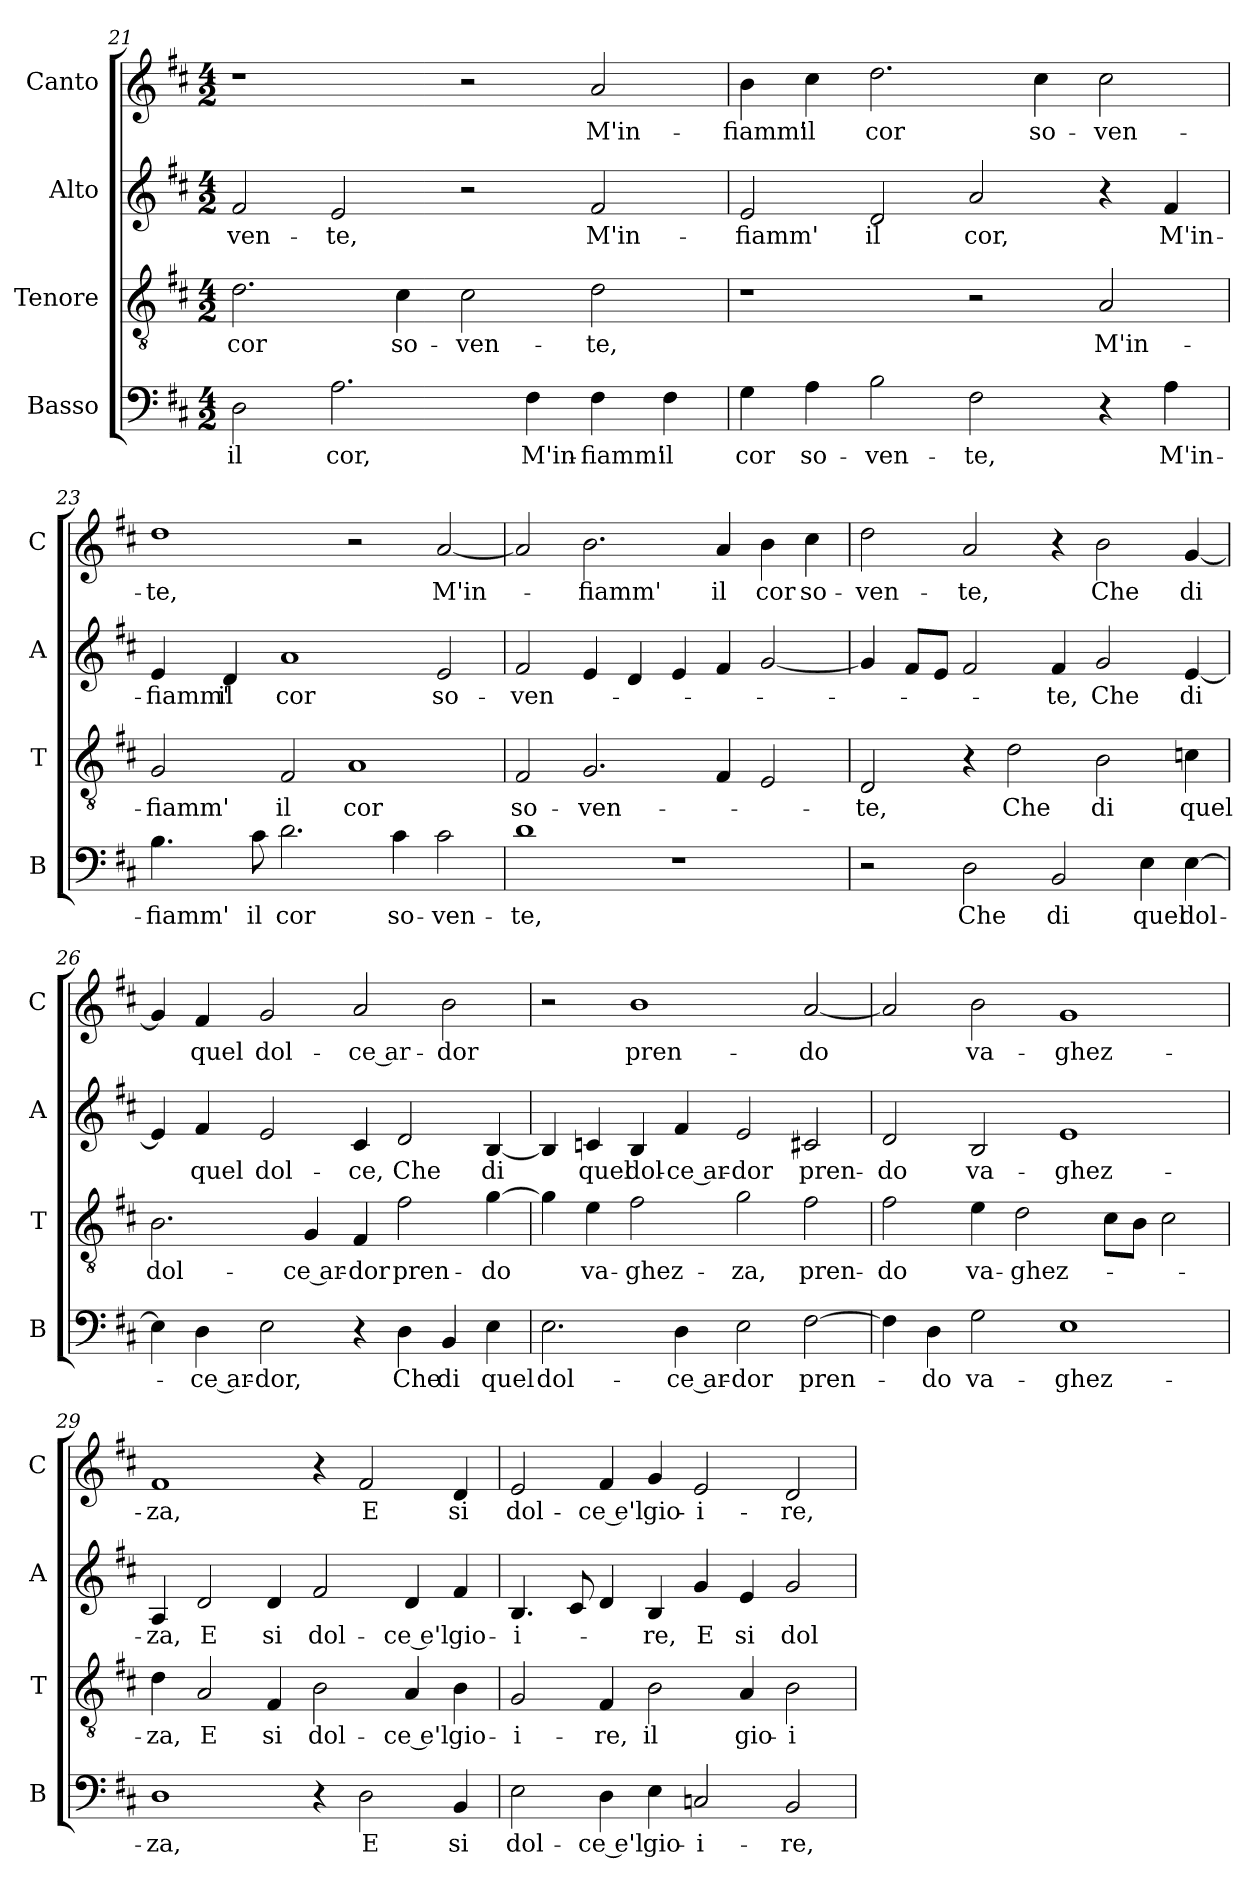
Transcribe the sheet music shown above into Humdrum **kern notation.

**kern	**text	**kern	**text	**kern	**text	**kern	**text
*part4	*part4	*part3	*part3	*part2	*part2	*part1	*part1
*staff4	*staff4	*staff3	*staff3	*staff2	*staff2	*staff1	*staff1
*I"Basso	*	*I"Tenore	*	*I"Alto	*	*I"Canto	*
*I'B	*	*I'T	*	*I'A	*	*I'C	*
*clefF4	*	*clefGv2	*	*clefG2	*	*clefG2	*
*k[f#c#]	*	*k[f#c#]	*	*k[f#c#]	*	*k[f#c#]	*
*D:	*	*D:	*	*D:	*	*D:	*
*M4/2	*	*M4/2	*	*M4/2	*	*M4/2	*
=21	=21	=21	=21	=21	=21	=21	=21
!	!LO:LY:b	!	!LO:LY:b	!	!LO:LY:b	!	!
2D\	il	2.d\	cor	2f#/	-ven-	1r	.
!	!LO:LY:b	!	!	!	!LO:LY:b	!	!
2.A\	cor,	.	.	2e/	-te,	.	.
!	!	!	!LO:LY:b	!	!	!	!
.	.	4c#\	so-	.	.	.	.
!	!	!	!LO:LY:b	!	!	!	!
.	.	2c#\	-ven-	2r	.	2r	.
!	!LO:LY:b	!	!	!	!	!	!
4F#\	M'in-	.	.	.	.	.	.
!	!LO:LY:b	!	!LO:LY:b	!	!LO:LY:b	!	!LO:LY:b
4F#\	-fiamm'	2d\	-te,	2f#/	M'in-	2a/	M'in-
!	!LO:LY:b	!	!	!	!	!	!
4F#\	il	.	.	.	.	.	.
!!LO:PB:g=z
=22	=22	=22	=22	=22	=22	=22	=22
!	!LO:LY:b	!	!	!	!LO:LY:b	!	!LO:LY:b
4G\	cor	1r	.	2e/	-fiamm'	4b\	-fiamm'
!	!LO:LY:b	!	!	!	!	!	!LO:LY:b
4A\	so-	.	.	.	.	4cc#\	il
!	!LO:LY:b	!	!	!	!LO:LY:b	!	!LO:LY:b
2B\	-ven-	.	.	2d/	il	2.dd\	cor
!	!LO:LY:b	!	!	!	!LO:LY:b	!	!
2F#\	-te,	2r	.	2a/	cor,	.	.
!	!	!	!	!	!	!	!LO:LY:b
.	.	.	.	.	.	4cc#\	so-
!	!	!	!LO:LY:b	!	!	!	!LO:LY:b
4r	.	2A/	M'in-	4r	.	2cc#\	-ven-
!	!LO:LY:b	!	!	!	!LO:LY:b	!	!
4A\	M'in-	.	.	4f#/	M'in-	.	.
=23	=23	=23	=23	=23	=23	=23	=23
!	!LO:LY:b	!	!LO:LY:b	!	!LO:LY:b	!	!LO:LY:b
4.B\	-fiamm'	2G/	-fiamm'	4e/	-fiamm'	1dd	-te,
!	!	!	!	!	!LO:LY:b	!	!
.	.	.	.	4d/	il	.	.
!	!LO:LY:b	!	!	!	!	!	!
8c#\	il	.	.	.	.	.	.
!	!LO:LY:b	!	!LO:LY:b	!	!LO:LY:b	!	!
2.d\	cor	2F#/	il	1a	cor	.	.
!	!	!	!LO:LY:b	!	!	!	!
.	.	1A	cor	.	.	2r	.
!	!LO:LY:b	!	!	!	!	!	!
4c#\	so-	.	.	.	.	.	.
!	!LO:LY:b	!	!	!	!LO:LY:b	!	!LO:LY:b
2c#\	-ven-	.	.	2e/	so-	[2a/	M'in-
=24	=24	=24	=24	=24	=24	=24	=24
!	!LO:LY:b	!	!LO:LY:b	!	!LO:LY:b	!	!
1d	-te,	2F#/	so-	2f#/	-ven-	2a/]	.
!	!	!	!LO:LY:b	!	!	!	!LO:LY:b
.	.	2.G/	-ven-	4e/	.	2.b\	-fiamm'
.	.	.	.	4d/	.	.	.
1r	.	.	.	4e/	.	.	.
!	!	!	!	!	!	!	!LO:LY:b
.	.	4F#/	.	4f#/	.	4a/	il
!	!	!	!	!	!	!	!LO:LY:b
.	.	2E/	.	[2g/	.	4b\	cor
!	!	!	!	!	!	!	!LO:LY:b
.	.	.	.	.	.	4cc#\	so-
!!LO:LB:g=z
=25	=25	=25	=25	=25	=25	=25	=25
!	!	!	!LO:LY:b	!	!	!	!LO:LY:b
2r	.	2D/	-te,	4g/]	.	2dd\	-ven-
.	.	.	.	8f#/L	.	.	.
.	.	.	.	8e/J	.	.	.
!	!LO:LY:b	!	!	!	!	!	!LO:LY:b
2D\	Che	4r	.	2f#/	.	2a/	-te,
!	!	!	!LO:LY:b	!	!	!	!
.	.	2d\	Che	.	.	.	.
!	!LO:LY:b	!	!	!	!LO:LY:b	!	!
2BB/	di	.	.	4f#/	-te,	4r	.
!	!	!	!LO:LY:b	!	!LO:LY:b	!	!LO:LY:b
.	.	2B\	di	2g/	Che	2b\	Che
!	!LO:LY:b	!	!	!	!	!	!
4E\	quel	.	.	.	.	.	.
!	!LO:LY:b	!	!LO:LY:b	!	!LO:LY:b	!	!LO:LY:b
[4E\	dol-	4cn\	quel	[4e/	di	[4g/	di
=26	=26	=26	=26	=26	=26	=26	=26
!	!	!	!LO:LY:b	!	!	!	!
4E\]	.	2.B\	dol-	4e/]	.	4g/]	.
!	!LO:LY:b	!	!	!	!LO:LY:b	!	!LO:LY:b
4D\	-ce ar-	.	.	4f#/	quel	4f#/	quel
!	!LO:LY:b	!	!	!	!LO:LY:b	!	!LO:LY:b
2E\	-dor,	.	.	2e/	dol-	2g/	dol-
!	!	!	!LO:LY:b	!	!	!	!
.	.	4G/	-ce ar-	.	.	.	.
!	!	!	!LO:LY:b	!	!LO:LY:b	!	!LO:LY:b
4r	.	4F#/	-dor	4c#/	-ce,	2a/	-ce ar-
!	!LO:LY:b	!	!LO:LY:b	!	!LO:LY:b	!	!
4D\	Che	2f#\	pren-	2d/	Che	.	.
!	!LO:LY:b	!	!	!	!	!	!LO:LY:b
4BB/	di	.	.	.	.	2b\	-dor
!	!LO:LY:b	!	!LO:LY:b	!	!LO:LY:b	!	!
4E\	quel	[4g\	-do	[4B/	di	.	.
=27	=27	=27	=27	=27	=27	=27	=27
!	!LO:LY:b	!	!	!	!	!	!
2.E\	dol-	4g\]	.	4B/]	.	2r	.
!	!	!	!LO:LY:b	!	!LO:LY:b	!	!
.	.	4e\	va-	4cn/	quel	.	.
!	!	!	!LO:LY:b	!	!LO:LY:b	!	!LO:LY:b
.	.	2f#\	-ghez-	4B/	dol-	1b	pren-
!	!LO:LY:b	!	!	!	!LO:LY:b	!	!
4D\	-ce ar-	.	.	4f#/	-ce ar-	.	.
!	!LO:LY:b	!	!LO:LY:b	!	!LO:LY:b	!	!
2E\	-dor	2g\	-za,	2e/	-dor	.	.
!	!LO:LY:b	!	!LO:LY:b	!	!LO:LY:b	!	!LO:LY:b
[2F#\	pren-	2f#\	pren-	2c#X/	pren-	[2a/	-do
!!LO:LB:g=z
=28	=28	=28	=28	=28	=28	=28	=28
!	!	!	!LO:LY:b	!	!LO:LY:b	!	!
4F#\]	.	2f#\	-do	2d/	-do	2a/]	.
!	!LO:LY:b	!	!	!	!	!	!
4D\	-do	.	.	.	.	.	.
!	!LO:LY:b	!	!LO:LY:b	!	!LO:LY:b	!	!LO:LY:b
2G\	va-	4e\	va-	2B/	va-	2b\	va-
!	!	!	!LO:LY:b	!	!	!	!
.	.	2d\	-ghez-	.	.	.	.
!	!LO:LY:b	!	!	!	!LO:LY:b	!	!LO:LY:b
1E	-ghez-	.	.	1e	-ghez-	1g	-ghez-
.	.	8c#\L	.	.	.	.	.
.	.	8B\J	.	.	.	.	.
.	.	2c#\	.	.	.	.	.
=29	=29	=29	=29	=29	=29	=29	=29
!	!LO:LY:b	!	!LO:LY:b	!	!LO:LY:b	!	!LO:LY:b
1D	-za,	4d\	-za,	4A/	-za,	1f#	-za,
!	!	!	!LO:LY:b	!	!LO:LY:b	!	!
.	.	2A/	E	2d/	E	.	.
!	!	!	!LO:LY:b	!	!LO:LY:b	!	!
.	.	4F#/	si	4d/	si	.	.
!	!	!	!LO:LY:b	!	!LO:LY:b	!	!
4r	.	2B\	dol-	2f#/	dol-	4r	.
!	!LO:LY:b	!	!	!	!	!	!LO:LY:b
2D\	E	.	.	.	.	2f#/	E
!	!	!	!LO:LY:b	!	!LO:LY:b	!	!
.	.	4A/	-ce e'l	4d/	-ce e'l	.	.
!	!LO:LY:b	!	!LO:LY:b	!	!LO:LY:b	!	!LO:LY:b
4BB/	si	4B\	gio-	4f#/	gio-	4d/	si
=30	=30	=30	=30	=30	=30	=30	=30
!	!LO:LY:b	!	!LO:LY:b	!	!LO:LY:b	!	!LO:LY:b
2E\	dol-	2G/	-i-	4.B/	-i-	2e/	dol-
.	.	.	.	8c#/	.	.	.
!	!LO:LY:b	!	!LO:LY:b	!	!	!	!LO:LY:b
4D\	-ce e'l	4F#/	-re,	4d/	.	4f#/	-ce e'l
!	!LO:LY:b	!	!LO:LY:b	!	!LO:LY:b	!	!LO:LY:b
4E\	gio-	2B\	il	4B/	-re,	4g/	gio-
!	!LO:LY:b	!	!	!	!LO:LY:b	!	!LO:LY:b
2Cn/	-i-	.	.	4g/	E	2e/	-i-
!	!	!	!LO:LY:b	!	!LO:LY:b	!	!
.	.	4A/	gio-	4e/	si	.	.
!	!LO:LY:b	!	!LO:LY:b	!	!LO:LY:b	!	!LO:LY:b
2BB/	-re,	2B\	-i-	2g/	dol-	2d/	-re,
=	=	=	=	=	=	=	=
*-	*-	*-	*-	*-	*-	*-	*-
